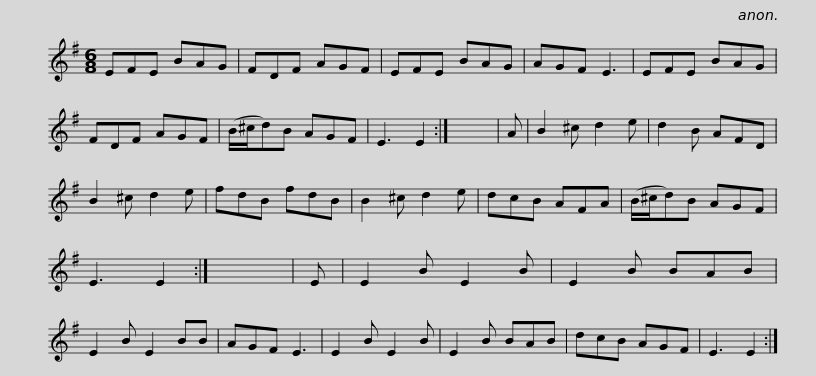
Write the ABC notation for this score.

X:1
L:1/8
M:6/8
I:linebreak $
K:Emin
V:1 treble
V:1
 EFE BAG | FDF AGF | EFE BAG | AGF E3 | EFE BAG | %5
 FDF AGF | (B/^c/d)B AGF | E3 E2 :|$ x6 | A | %10
 B2 ^c d2 e | d2 B AFD | B2 ^c d2 e | fdB fdB | B2 ^c d2 e | %15
 dcB AFA | (B/^c/d)B AGF |$ E3 E2 :| x6 | E | %20
 E2 B E2 B | E2 B BAB | E2 B E2 BB | AGF E3 | E2 B E2 B | %25
 E2 B BAB | dcB AGF |$ E3 E2 :| %28
